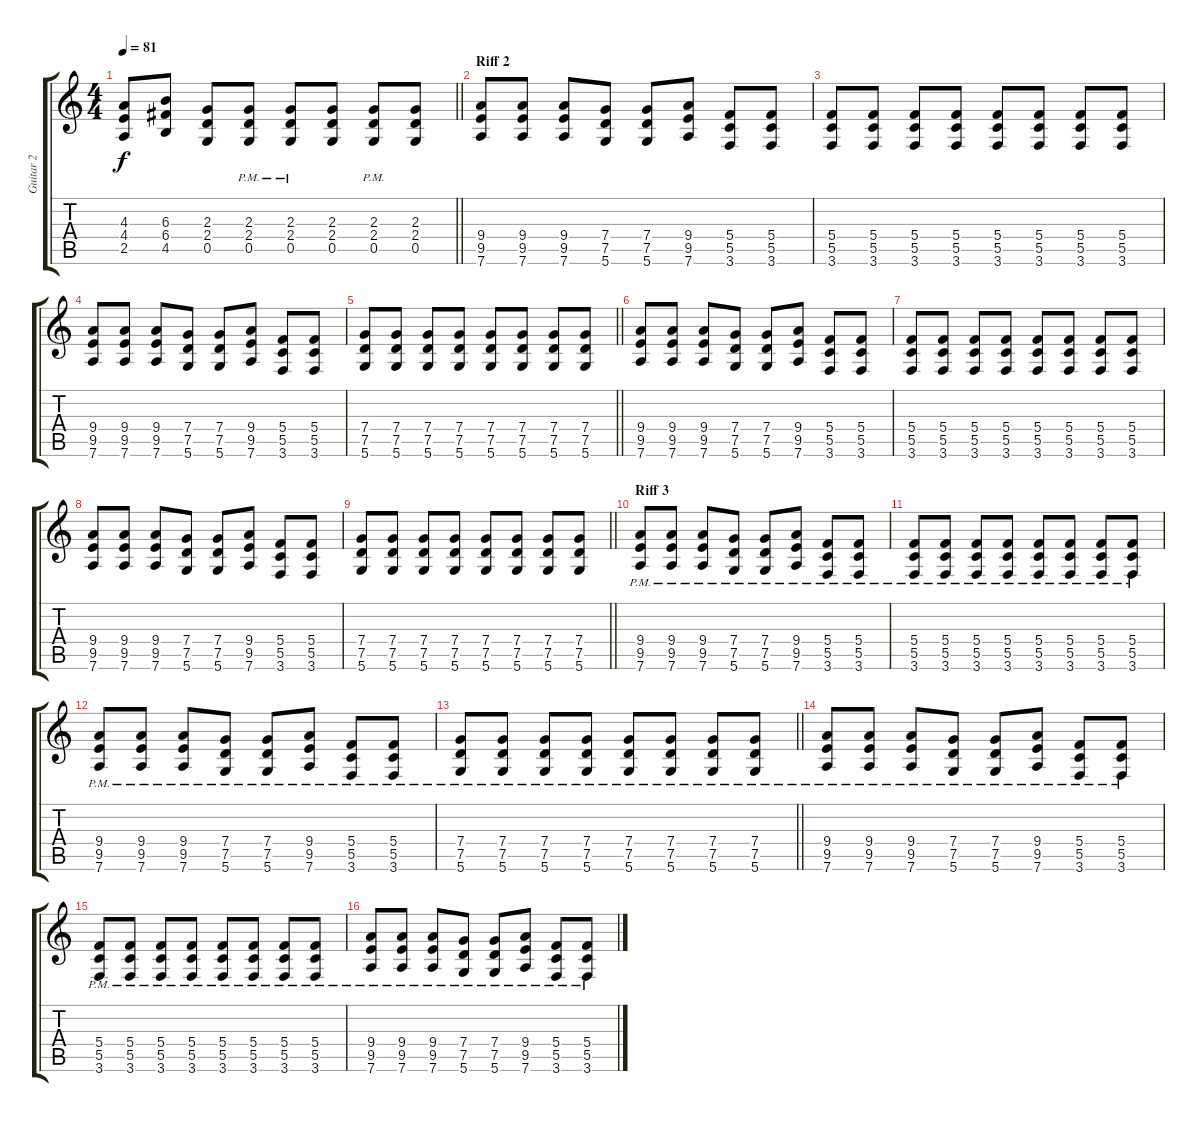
\track ("Guitar 2" "Guitar 2") {instrument distortionguitar}
\staff {score tabs}
\tuning (D4 A3 F3 C3 G2 D2) {hide}
\ts (4 4)
\tempo 81
\clef g2
\barLineRight lightlight
\ks c
(4.3 4.4 2.5).8{dy f} (6.3 6.4 4.5).8 (2.3 2.4 0.5).8 (2.3{pm} 2.4{pm} 0.5{pm}).8 (2.3{pm} 2.4{pm} 0.5{pm}).8 (2.3 2.4 0.5).8 (2.3{pm} 2.4{pm} 0.5{pm}).8 (2.3 2.4 0.5).8 |
\section ("" "Riff 2")
(9.4 9.5 7.6).8 (9.4 9.5 7.6).8 (9.4 9.5 7.6).8 (7.4 7.5 5.6).8 (7.4 7.5 5.6).8 (9.4 9.5 7.6).8 (5.4 5.5 3.6).8 (5.4 5.5 3.6).8 |
(5.4 5.5 3.6).8 (5.4 5.5 3.6).8 (5.4 5.5 3.6).8 (5.4 5.5 3.6).8 (5.4 5.5 3.6).8 (5.4 5.5 3.6).8 (5.4 5.5 3.6).8 (5.4 5.5 3.6).8 |
(9.4 9.5 7.6).8 (9.4 9.5 7.6).8 (9.4 9.5 7.6).8 (7.4 7.5 5.6).8 (7.4 7.5 5.6).8 (9.4 9.5 7.6).8 (5.4 5.5 3.6).8 (5.4 5.5 3.6).8 |
\barLineRight lightlight
(7.4 7.5 5.6).8 (7.4 7.5 5.6).8 (7.4 7.5 5.6).8 (7.4 7.5 5.6).8 (7.4 7.5 5.6).8 (7.4 7.5 5.6).8 (7.4 7.5 5.6).8 (7.4 7.5 5.6).8 |
(9.4 9.5 7.6).8 (9.4 9.5 7.6).8 (9.4 9.5 7.6).8 (7.4 7.5 5.6).8 (7.4 7.5 5.6).8 (9.4 9.5 7.6).8 (5.4 5.5 3.6).8 (5.4 5.5 3.6).8 |
(5.4 5.5 3.6).8 (5.4 5.5 3.6).8 (5.4 5.5 3.6).8 (5.4 5.5 3.6).8 (5.4 5.5 3.6).8 (5.4 5.5 3.6).8 (5.4 5.5 3.6).8 (5.4 5.5 3.6).8 |
(9.4 9.5 7.6).8 (9.4 9.5 7.6).8 (9.4 9.5 7.6).8 (7.4 7.5 5.6).8 (7.4 7.5 5.6).8 (9.4 9.5 7.6).8 (5.4 5.5 3.6).8 (5.4 5.5 3.6).8 |
\barLineRight lightlight
(7.4 7.5 5.6).8 (7.4 7.5 5.6).8 (7.4 7.5 5.6).8 (7.4 7.5 5.6).8 (7.4 7.5 5.6).8 (7.4 7.5 5.6).8 (7.4 7.5 5.6).8 (7.4 7.5 5.6).8 |
\section ("" "Riff 3")
(9.4{pm} 9.5{pm} 7.6{pm}).8 (9.4{pm} 9.5{pm} 7.6{pm}).8 (9.4{pm} 9.5{pm} 7.6{pm}).8 (7.4{pm} 7.5{pm} 5.6{pm}).8 (7.4{pm} 7.5{pm} 5.6{pm}).8 (9.4{pm} 9.5{pm} 7.6{pm}).8 (5.4{pm} 5.5{pm} 3.6{pm}).8 (5.4{pm} 5.5{pm} 3.6{pm}).8 |
(5.4{pm} 5.5{pm} 3.6{pm}).8 (5.4{pm} 5.5{pm} 3.6{pm}).8 (5.4{pm} 5.5{pm} 3.6{pm}).8 (5.4{pm} 5.5{pm} 3.6{pm}).8 (5.4{pm} 5.5{pm} 3.6{pm}).8 (5.4{pm} 5.5{pm} 3.6{pm}).8 (5.4{pm} 5.5{pm} 3.6{pm}).8 (5.4{pm} 5.5{pm} 3.6{pm}).8 |
(9.4{pm} 9.5{pm} 7.6{pm}).8 (9.4{pm} 9.5{pm} 7.6{pm}).8 (9.4{pm} 9.5{pm} 7.6{pm}).8 (7.4{pm} 7.5{pm} 5.6{pm}).8 (7.4{pm} 7.5{pm} 5.6{pm}).8 (9.4{pm} 9.5{pm} 7.6{pm}).8 (5.4{pm} 5.5{pm} 3.6{pm}).8 (5.4{pm} 5.5{pm} 3.6{pm}).8 |
\barLineRight lightlight
(7.4{pm} 7.5{pm} 5.6{pm}).8 (7.4{pm} 7.5{pm} 5.6{pm}).8 (7.4{pm} 7.5{pm} 5.6{pm}).8 (7.4{pm} 7.5{pm} 5.6{pm}).8 (7.4{pm} 7.5{pm} 5.6{pm}).8 (7.4{pm} 7.5{pm} 5.6{pm}).8 (7.4{pm} 7.5{pm} 5.6{pm}).8 (7.4{pm} 7.5{pm} 5.6{pm}).8 |
(9.4{pm} 9.5{pm} 7.6{pm}).8 (9.4{pm} 9.5{pm} 7.6{pm}).8 (9.4{pm} 9.5{pm} 7.6{pm}).8 (7.4{pm} 7.5{pm} 5.6{pm}).8 (7.4{pm} 7.5{pm} 5.6{pm}).8 (9.4{pm} 9.5{pm} 7.6{pm}).8 (5.4{pm} 5.5{pm} 3.6{pm}).8 (5.4{pm} 5.5{pm} 3.6{pm}).8 |
(5.4{pm} 5.5{pm} 3.6{pm}).8 (5.4{pm} 5.5{pm} 3.6{pm}).8 (5.4{pm} 5.5{pm} 3.6{pm}).8 (5.4{pm} 5.5{pm} 3.6{pm}).8 (5.4{pm} 5.5{pm} 3.6{pm}).8 (5.4{pm} 5.5{pm} 3.6{pm}).8 (5.4{pm} 5.5{pm} 3.6{pm}).8 (5.4{pm} 5.5{pm} 3.6{pm}).8 |
(9.4{pm} 9.5{pm} 7.6{pm}).8 (9.4{pm} 9.5{pm} 7.6{pm}).8 (9.4{pm} 9.5{pm} 7.6{pm}).8 (7.4{pm} 7.5{pm} 5.6{pm}).8 (7.4{pm} 7.5{pm} 5.6{pm}).8 (9.4{pm} 9.5{pm} 7.6{pm}).8 (5.4{pm} 5.5{pm} 3.6{pm}).8 (5.4{pm} 5.5{pm} 3.6{pm}).8
